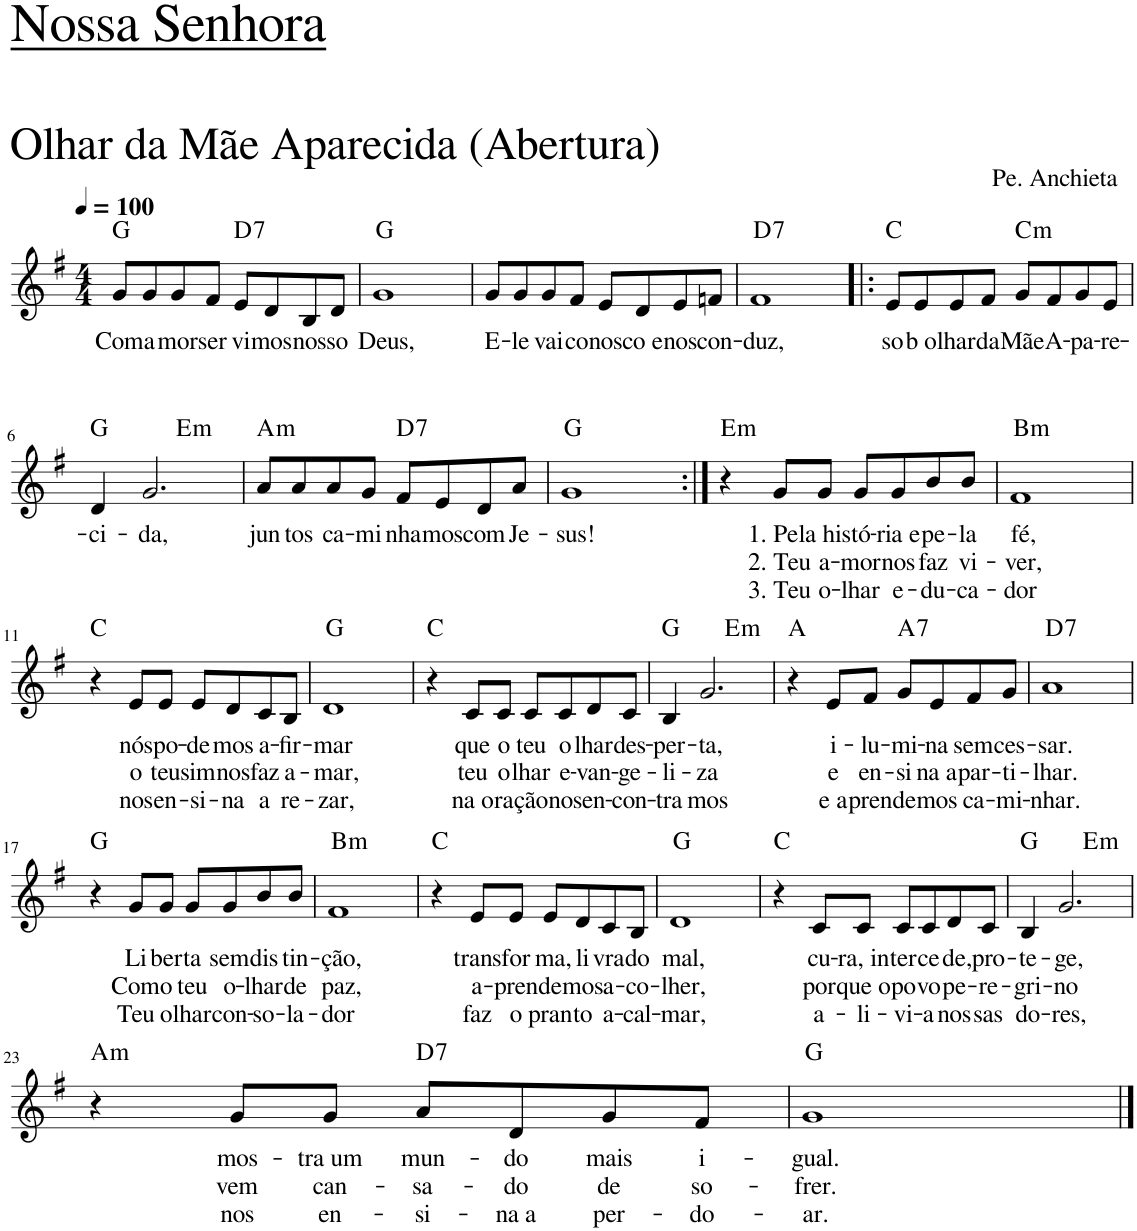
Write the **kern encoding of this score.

**kern	**text	**text	**text	**harte
*part1	*part1	*part1	*part1	*part1
*staff1	*staff1	*staff1	*staff1	*
*I"Voz	*	*	*	*
*I'Vo.	*	*	*	*
!!LO:PB:g=z
*clefG2	*	*	*	*
*k[f#]	*	*	*	*
*M4/4	*	*	*	*
*MM100	*	*	*	*
=1	=1	=1	=1	=1
!LO:TX:a:t=Nossa Senhora	!	!	!	!
!LO:TX:a:t=Olhar da Mãe Aparecida (Abertura)	!	!	!	!
!LO:TX:a:t=Pe. Anchieta	!	!	!	!
!	!LO:LY:b	!	!	!
8g/L	Com	.	.	G:maj
!	!LO:LY:b	!	!	!
8g/	a-	.	.	.
!	!LO:LY:b	!	!	!
8g/	-mor	.	.	.
!	!LO:LY:b	!	!	!
8f#/J	ser-	.	.	.
!	!LO:LY:b	!	!	!LO:H:kt=7
8e/L	-vi-	.	.	D:7
!	!LO:LY:b	!	!	!
8d/	-mos	.	.	.
!	!LO:LY:b	!	!	!
8B/	nos-	.	.	.
!	!LO:LY:b	!	!	!
8d/J	-so	.	.	.
=2	=2	=2	=2	=2
!	!LO:LY:b	!	!	!
1g	Deus,	.	.	G:maj
=3	=3	=3	=3	=3
!	!LO:LY:b	!	!	!
8g/L	E-	.	.	.
!	!LO:LY:b	!	!	!
8g/	-le	.	.	.
!	!LO:LY:b	!	!	!
8g/	vai	.	.	.
!	!LO:LY:b	!	!	!
8f#/J	co-	.	.	.
!	!LO:LY:b	!	!	!
8e/L	-nos-	.	.	.
!	!LO:LY:b	!	!	!
8d/	-co e	.	.	.
!	!LO:LY:b	!	!	!
8e/	nos	.	.	.
!	!LO:LY:b	!	!	!
8fn/J	con-	.	.	.
=4	=4	=4	=4	=4
!	!LO:LY:b	!	!	!LO:H:kt=7
1f#	-duz,	.	.	D:7
=5!|:	=5!|:	=5!|:	=5!|:	=5!|:
!	!LO:LY:b	!	!	!
8e/L	so-	.	.	C:maj
!	!LO:LY:b	!	!	!
8e/	-b o-	.	.	.
!	!LO:LY:b	!	!	!
8e/	-lhar	.	.	.
!	!LO:LY:b	!	!	!
8f#/J	da	.	.	.
!	!LO:LY:b	!	!	!LO:H:kt=m
8g/L	Mãe	.	.	C:min
!	!LO:LY:b	!	!	!
8f#/	A-	.	.	.
!	!LO:LY:b	!	!	!
8g/	-pa-	.	.	.
!	!LO:LY:b	!	!	!
8e/J	-re-	.	.	.
!!LO:LB:g=z
=6	=6	=6	=6	=6
!	!LO:LY:b	!	!	!
*^	*	*	*	*
4d/	2ryy	-ci-	.	.	G:maj
!	!	!LO:LY:b	!	!	!
2.g/	.	-da,	.	.	.
!	!	!	!	!	!LO:H:kt=m
.	2ryy	.	.	.	E:min
=7	=7	=7	=7	=7	=7
!	!	!LO:LY:b	!	!	!LO:H:kt=m
*v	*v	*	*	*	*
8a/L	jun-	.	.	A:min
!	!LO:LY:b	!	!	!
8a/	-tos	.	.	.
!	!LO:LY:b	!	!	!
8a/	ca-	.	.	.
!	!LO:LY:b	!	!	!
8g/J	-mi-	.	.	.
!	!LO:LY:b	!	!	!LO:H:kt=7
8f#/L	-nha-	.	.	D:7
!	!LO:LY:b	!	!	!
8e/	-mos	.	.	.
!	!LO:LY:b	!	!	!
8d/	com	.	.	.
!	!LO:LY:b	!	!	!
8a/J	Je-	.	.	.
=8	=8	=8	=8	=8
!	!LO:LY:b	!	!	!
1g	-sus!	.	.	G:maj
=9:|!	=9:|!	=9:|!	=9:|!	=9:|!
!	!	!	!	!LO:H:kt=m
4r	.	.	.	E:min
!	!LO:LY:b	!LO:LY:b	!LO:LY:b	!
8g/L	1. Pe-	2. Teu	3. Teu	.
!	!LO:LY:b	!LO:LY:b	!LO:LY:b	!
8g/J	-la his-	a-	o-	.
!	!LO:LY:b	!LO:LY:b	!LO:LY:b	!
8g/L	-tó-	-mor	-lhar	.
!	!LO:LY:b	!LO:LY:b	!LO:LY:b	!
8g/	-ria e	nos	e-	.
!	!LO:LY:b	!LO:LY:b	!LO:LY:b	!
8b/	pe-	faz	-du-	.
!	!LO:LY:b	!LO:LY:b	!LO:LY:b	!
8b/J	-la	vi-	-ca-	.
=10	=10	=10	=10	=10
!	!LO:LY:b	!LO:LY:b	!LO:LY:b	!LO:H:kt=m
1f#	fé,	-ver,	-dor	B:min
!!LO:LB:g=z
=11	=11	=11	=11	=11
4r	.	.	.	C:maj
!	!LO:LY:b	!LO:LY:b	!LO:LY:b	!
8e/L	nós	o	nos	.
!	!LO:LY:b	!LO:LY:b	!LO:LY:b	!
8e/J	po-	teu	en-	.
!	!LO:LY:b	!LO:LY:b	!LO:LY:b	!
8e/L	-de-	sim	-si-	.
!	!LO:LY:b	!LO:LY:b	!LO:LY:b	!
8d/	-mos	nos	-na	.
!	!LO:LY:b	!LO:LY:b	!LO:LY:b	!
8c/	a-	faz	a	.
!	!LO:LY:b	!LO:LY:b	!LO:LY:b	!
8B/J	-fir-	a-	re-	.
=12	=12	=12	=12	=12
!	!LO:LY:b	!LO:LY:b	!LO:LY:b	!
1d	-mar	-mar,	-zar,	G:maj
=13	=13	=13	=13	=13
4r	.	.	.	C:maj
!	!LO:LY:b	!LO:LY:b	!LO:LY:b	!
8c/L	que	teu	na o-	.
!	!LO:LY:b	!LO:LY:b	!LO:LY:b	!
8c/J	o	o-	-ra-	.
!	!LO:LY:b	!LO:LY:b	!LO:LY:b	!
8c/L	teu	-lhar	-ção	.
!	!LO:LY:b	!LO:LY:b	!LO:LY:b	!
8c/	o-	e-	nos	.
!	!LO:LY:b	!LO:LY:b	!LO:LY:b	!
8d/	-lhar	-van-	en-	.
!	!LO:LY:b	!LO:LY:b	!LO:LY:b	!
8c/J	des-	-ge-	-con-	.
=14	=14	=14	=14	=14
!	!LO:LY:b	!LO:LY:b	!LO:LY:b	!
*^	*	*	*	*
4B/	2ryy	-per-	-li-	-tra-	G:maj
!	!	!LO:LY:b	!LO:LY:b	!LO:LY:b	!
2.g/	.	-ta,	-za	-mos	.
!	!	!	!	!	!LO:H:kt=m
.	2ryy	.	.	.	E:min
*v	*v	*	*	*	*
=15	=15	=15	=15	=15
4r	.	.	.	A:maj
!	!LO:LY:b	!LO:LY:b	!LO:LY:b	!
8e/L	i-	e	e a-	.
!	!LO:LY:b	!LO:LY:b	!LO:LY:b	!
8f#/J	-lu-	en-	-pren-	.
!	!LO:LY:b	!LO:LY:b	!LO:LY:b	!LO:H:kt=7
8g/L	-mi-	-si-	-de-	A:7
!	!LO:LY:b	!LO:LY:b	!LO:LY:b	!
8e/	-na	-na a	-mos	.
!	!LO:LY:b	!LO:LY:b	!LO:LY:b	!
8f#/	sem	par-	ca-	.
!	!LO:LY:b	!LO:LY:b	!LO:LY:b	!
8g/J	ces-	-ti-	-mi-	.
=16	=16	=16	=16	=16
!	!LO:LY:b	!LO:LY:b	!LO:LY:b	!LO:H:kt=7
1a	-sar.	-lhar.	-nhar.	D:7
!!LO:LB:g=z
=17	=17	=17	=17	=17
4r	.	.	.	G:maj
!	!LO:LY:b	!LO:LY:b	!LO:LY:b	!
8g/L	Li-	Com	Teu	.
!	!LO:LY:b	!LO:LY:b	!LO:LY:b	!
8g/J	-ber-	o	o-	.
!	!LO:LY:b	!LO:LY:b	!LO:LY:b	!
8g/L	-ta	teu	-lhar	.
!	!LO:LY:b	!LO:LY:b	!LO:LY:b	!
8g/	sem	o-	con-	.
!	!LO:LY:b	!LO:LY:b	!LO:LY:b	!
8b/	dis-	-lhar	-so-	.
!	!LO:LY:b	!LO:LY:b	!LO:LY:b	!
8b/J	-tin-	de	-la-	.
=18	=18	=18	=18	=18
!	!LO:LY:b	!LO:LY:b	!LO:LY:b	!LO:H:kt=m
1f#	-ção,	paz,	-dor	B:min
=19	=19	=19	=19	=19
4r	.	.	.	C:maj
!	!LO:LY:b	!LO:LY:b	!LO:LY:b	!
8e/L	trans-	a-	faz	.
!	!LO:LY:b	!LO:LY:b	!LO:LY:b	!
8e/J	-for-	-pren-	o	.
!	!LO:LY:b	!LO:LY:b	!LO:LY:b	!
8e/L	-ma,	-de-	pran-	.
!	!LO:LY:b	!LO:LY:b	!LO:LY:b	!
8d/	li-	-mos	-to	.
!	!LO:LY:b	!LO:LY:b	!LO:LY:b	!
8c/	-vra	a-	a-	.
!	!LO:LY:b	!LO:LY:b	!LO:LY:b	!
8B/J	do	-co-	-cal-	.
=20	=20	=20	=20	=20
!	!LO:LY:b	!LO:LY:b	!LO:LY:b	!
1d	mal,	-lher,	-mar,	G:maj
=21	=21	=21	=21	=21
4r	.	.	.	C:maj
!	!LO:LY:b	!LO:LY:b	!LO:LY:b	!
8c/L	cu-	por-	a-	.
!	!LO:LY:b	!LO:LY:b	!LO:LY:b	!
8c/J	-ra, in-	-que o	-li-	.
!	!LO:LY:b	!LO:LY:b	!LO:LY:b	!
8c/L	-ter-	po-	-vi-	.
!	!LO:LY:b	!LO:LY:b	!LO:LY:b	!
8c/	-ce-	-vo	-a	.
!	!LO:LY:b	!LO:LY:b	!LO:LY:b	!
8d/	-de,	pe-	nos-	.
!	!LO:LY:b	!LO:LY:b	!LO:LY:b	!
8c/J	pro-	-re-	-sas	.
=22	=22	=22	=22	=22
!	!LO:LY:b	!LO:LY:b	!LO:LY:b	!
*^	*	*	*	*
4B/	2ryy	-te-	-gri-	do-	G:maj
!	!	!LO:LY:b	!LO:LY:b	!LO:LY:b	!
2.g/	.	-ge,	-no	-res,	.
!	!	!	!	!	!LO:H:kt=m
.	2ryy	.	.	.	E:min
!!LO:LB:g=z	!!
=23	=23	=23	=23	=23	=23
!	!	!	!	!	!LO:H:kt=m
*v	*v	*	*	*	*
4r	.	.	.	A:min
!	!LO:LY:b	!LO:LY:b	!LO:LY:b	!
8g/L	mos-	vem	nos	.
!	!LO:LY:b	!LO:LY:b	!LO:LY:b	!
8g/J	-tra um	can-	en-	.
!	!LO:LY:b	!LO:LY:b	!LO:LY:b	!LO:H:kt=7
8a/L	mun-	-sa-	-si-	D:7
!	!LO:LY:b	!LO:LY:b	!LO:LY:b	!
8d/	-do	-do	-na a	.
!	!LO:LY:b	!LO:LY:b	!LO:LY:b	!
8g/	mais	de	per-	.
!	!LO:LY:b	!LO:LY:b	!LO:LY:b	!
8f#/J	i-	so-	-do-	.
=24	=24	=24	=24	=24
!	!LO:LY:b	!LO:LY:b	!LO:LY:b	!
1g	-gual.	-frer.	-ar.	G:maj
==	==	==	==	==
*-	*-	*-	*-	*-
